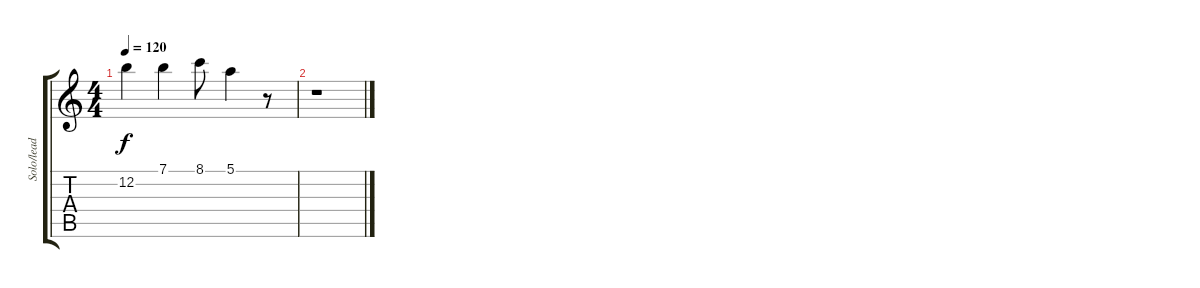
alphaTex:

\track ("Solo/lead" "Solo/lead") {instrument electricguitarjazz}
\staff {score tabs}
\tuning (E4 B3 G3 D3 A2 E2) {hide}
\ts (4 4)
\tempo 120
\clef g2
\ks c
12.2.4{dy f} 7.1.4 8.1.8 5.1.4 r.8 |
r.1
